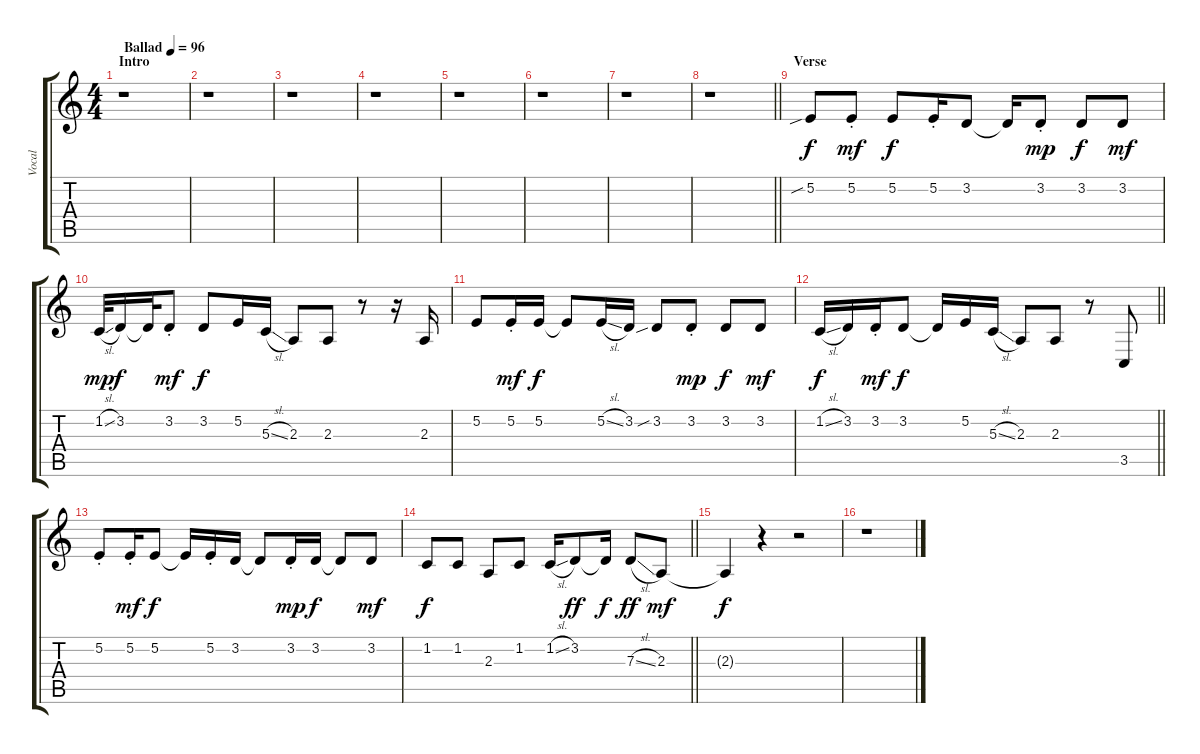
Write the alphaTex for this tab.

\track ("Vocal" "Vocal") {instrument tenorsax}
\staff {score tabs}
\tuning (E4 B3 G3 D3 A2 E2) {hide}
\ts (4 4)
\section ("" "Intro")
\tempo (96 "Ballad")
\clef g2
\ks c
r.1{dy f instrument tenorsax} |
r.1 |
r.1 |
r.1 |
r.1 |
r.1 |
r.1 |
\barLineRight lightlight
r.1 |
\section ("" "Verse")
5.2{sib}.8 5.2{st}.8{dy mf} 5.2.8{dy f} 5.2{st}.16 3.2.8 3.2{t}.16 3.2{st}.8{dy mp} 3.2.8{dy f} 3.2.8{dy mf} |
1.2{sl}.32{dy mp} 3.2.16{dy f} 3.2{t}.32 3.2{st}.8{dy mf} 3.2.8{dy f} 5.2.16 5.3{sl}.16 2.3.8 2.3.8 r.8 r.16 2.3.16 |
5.2.8 5.2{st}.16{dy mf} 5.2.16{dy f} 5.2{t}.8 5.2{sl}.16 3.2.16 3.2{sib}.8 3.2{st}.8{dy mp} 3.2.8{dy f} 3.2.8{dy mf} |
\barLineRight lightlight
1.2{sl}.16{dy f} 3.2.16 3.2{st}.16{dy mf} 3.2.8{dy f} 3.2{t}.16 5.2.16 5.3{sl}.16 2.3.8 2.3.8 r.8 3.5.8 |
5.2{st}.8 5.2{st}.16{dy mf} 5.2.8{dy f} 5.2{t}.16 5.2{st}.16 3.2.16 3.2{t}.8 3.2{st}.16{dy mp} 3.2.16{dy f} 3.2{t}.8 3.2.8{dy mf} |
\barLineRight lightlight
1.2.8{dy f} 1.2.8 2.3.8 1.2.8 1.2{sl}.16 3.2.8{dy ff} 3.2{t}.16{dy f} 7.3{sl}.8{dy ff} 2.3.8{dy mf} |
2.3{t}.4{dy f} r.4 r.2 |
r.1
